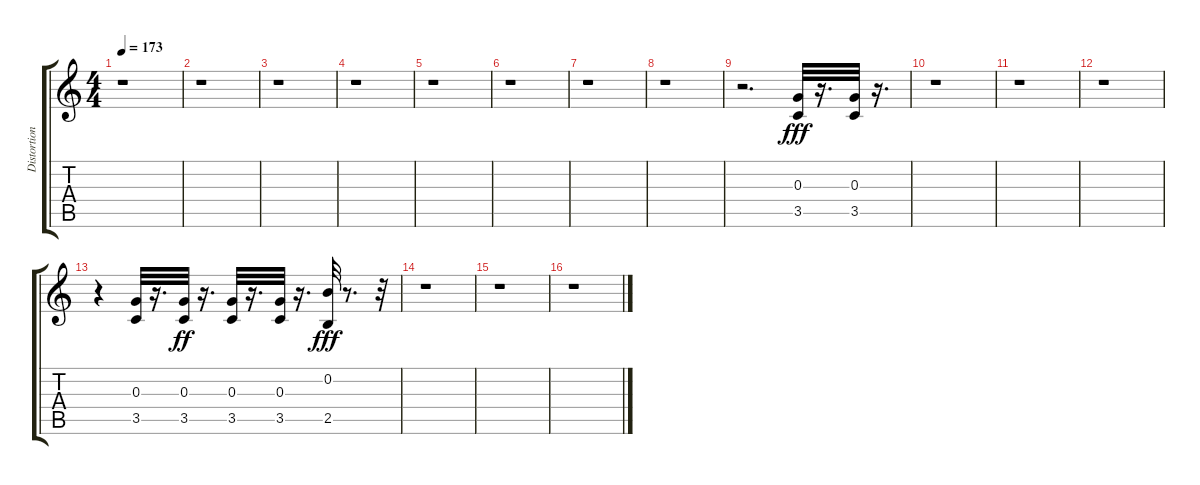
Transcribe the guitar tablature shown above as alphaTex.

\track ("Distortion" "Distortion") {instrument distortionguitar}
\staff {score tabs}
\tuning (E4 B3 G3 D3 A2 E2) {hide}
\ts (4 4)
\tempo 173
\clef g2
\ks c
r.1{dy fff} |
r.1 |
r.1 |
r.1 |
r.1 |
r.1 |
r.1 |
r.1 |
r.2{d} (0.3 3.5).32{instrument distortionguitar} r.16{d} (0.3 3.5).32 r.16{d} |
r.1 |
r.1 |
r.1 |
r.4 (0.3 3.5).32 r.16{d} (0.3 3.5).32{dy ff} r.16{d} (0.3 3.5).32 r.16{d} (0.3 3.5).32 r.16{d} (0.2 2.5).32{dy fff} r.8{d} r.32 |
r.1 |
r.1 |
r.1
